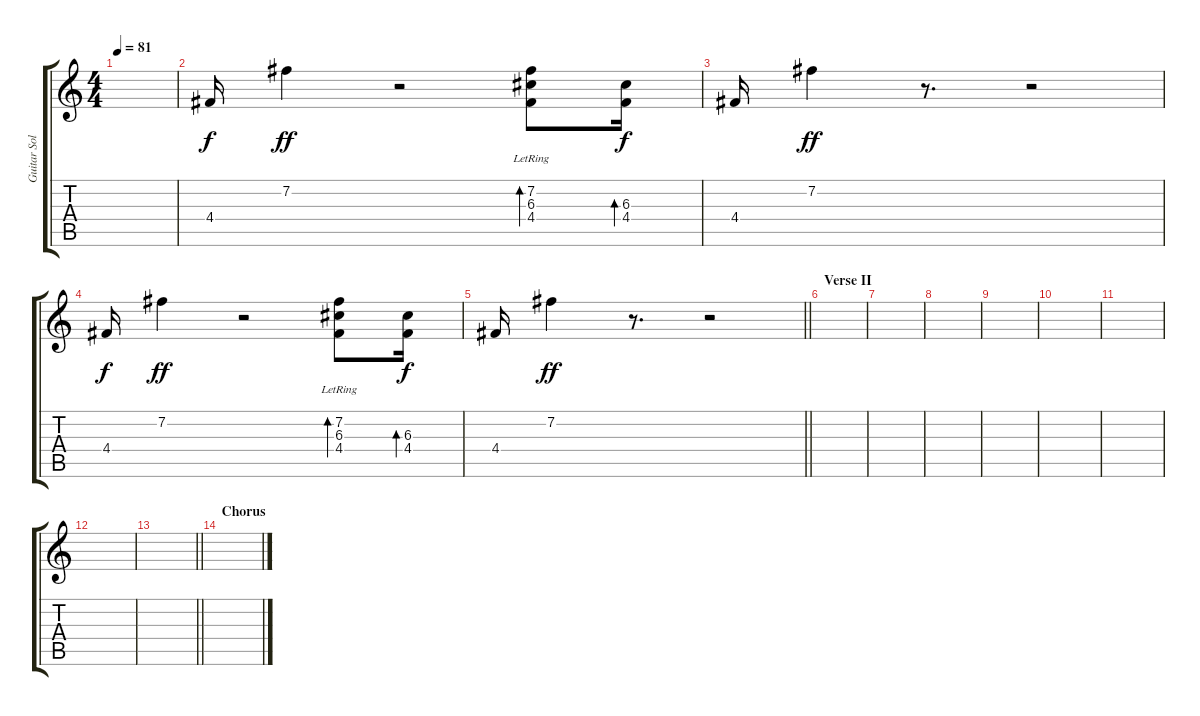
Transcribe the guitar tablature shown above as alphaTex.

\track ("Guitar Solo" "Guitar Sol") {instrument electricguitarclean}
\staff {score tabs}
\tuning (E4 B3 G3 D3 A2 E2) {hide}
\ts (4 4)
\tempo 81
\clef g2
\ks c
|
4.4.16 7.2.4{dy ff} r.2 (7.2{lr} 6.3{lr} 4.4{lr}).8{bd 120} (6.3 4.4).16{bd 120 dy f} |
4.4.16 7.2.4{dy ff} r.8{d} r.2 |
4.4.16{dy f} 7.2.4{dy ff} r.2 (7.2{lr} 6.3{lr} 4.4{lr}).8{bd 120} (6.3 4.4).16{bd 120 dy f} |
\barLineRight lightlight
4.4.16 7.2.4{dy ff} r.8{d} r.2 |
\section ("" "Verse II")
|
|
|
|
|
|
|
\barLineRight lightlight
|
\section ("" "Chorus")
